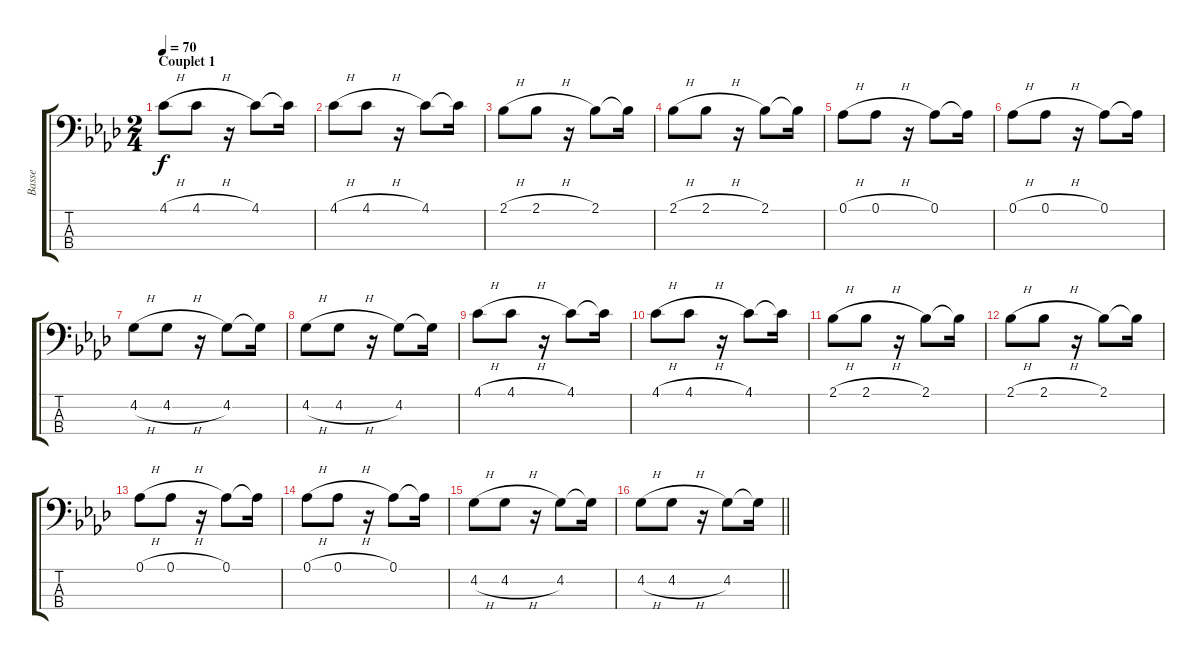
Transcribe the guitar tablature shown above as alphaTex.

\track ("Basse" "Basse") {instrument electricbassfinger}
\staff {score tabs}
\tuning (Ab2 Eb2 Bb1 F1) {hide}
\ts (2 4)
\section ("" "Couplet 1")
\tempo 70
\clef f4
\ks fminor
4.1{h}.8{dy f} 4.1{h}.8 r.16 4.1.8 4.1{t}.16 |
4.1{h}.8 4.1{h}.8 r.16 4.1.8 4.1{t}.16 |
2.1{h}.8 2.1{h}.8 r.16 2.1.8 2.1{t}.16 |
2.1{h}.8 2.1{h}.8 r.16 2.1.8 2.1{t}.16 |
0.1{h}.8 0.1{h}.8 r.16 0.1.8 0.1{t}.16 |
0.1{h}.8 0.1{h}.8 r.16 0.1.8 0.1{t}.16 |
4.2{h}.8 4.2{h}.8 r.16 4.2.8 4.2{t}.16 |
4.2{h}.8 4.2{h}.8 r.16 4.2.8 4.2{t}.16 |
4.1{h}.8 4.1{h}.8 r.16 4.1.8 4.1{t}.16 |
4.1{h}.8 4.1{h}.8 r.16 4.1.8 4.1{t}.16 |
2.1{h}.8 2.1{h}.8 r.16 2.1.8 2.1{t}.16 |
2.1{h}.8 2.1{h}.8 r.16 2.1.8 2.1{t}.16 |
0.1{h}.8 0.1{h}.8 r.16 0.1.8 0.1{t}.16 |
0.1{h}.8 0.1{h}.8 r.16 0.1.8 0.1{t}.16 |
4.2{h}.8 4.2{h}.8 r.16 4.2.8 4.2{t}.16 |
\barLineRight lightlight
4.2{h}.8 4.2{h}.8 r.16 4.2.8 4.2{t}.16
